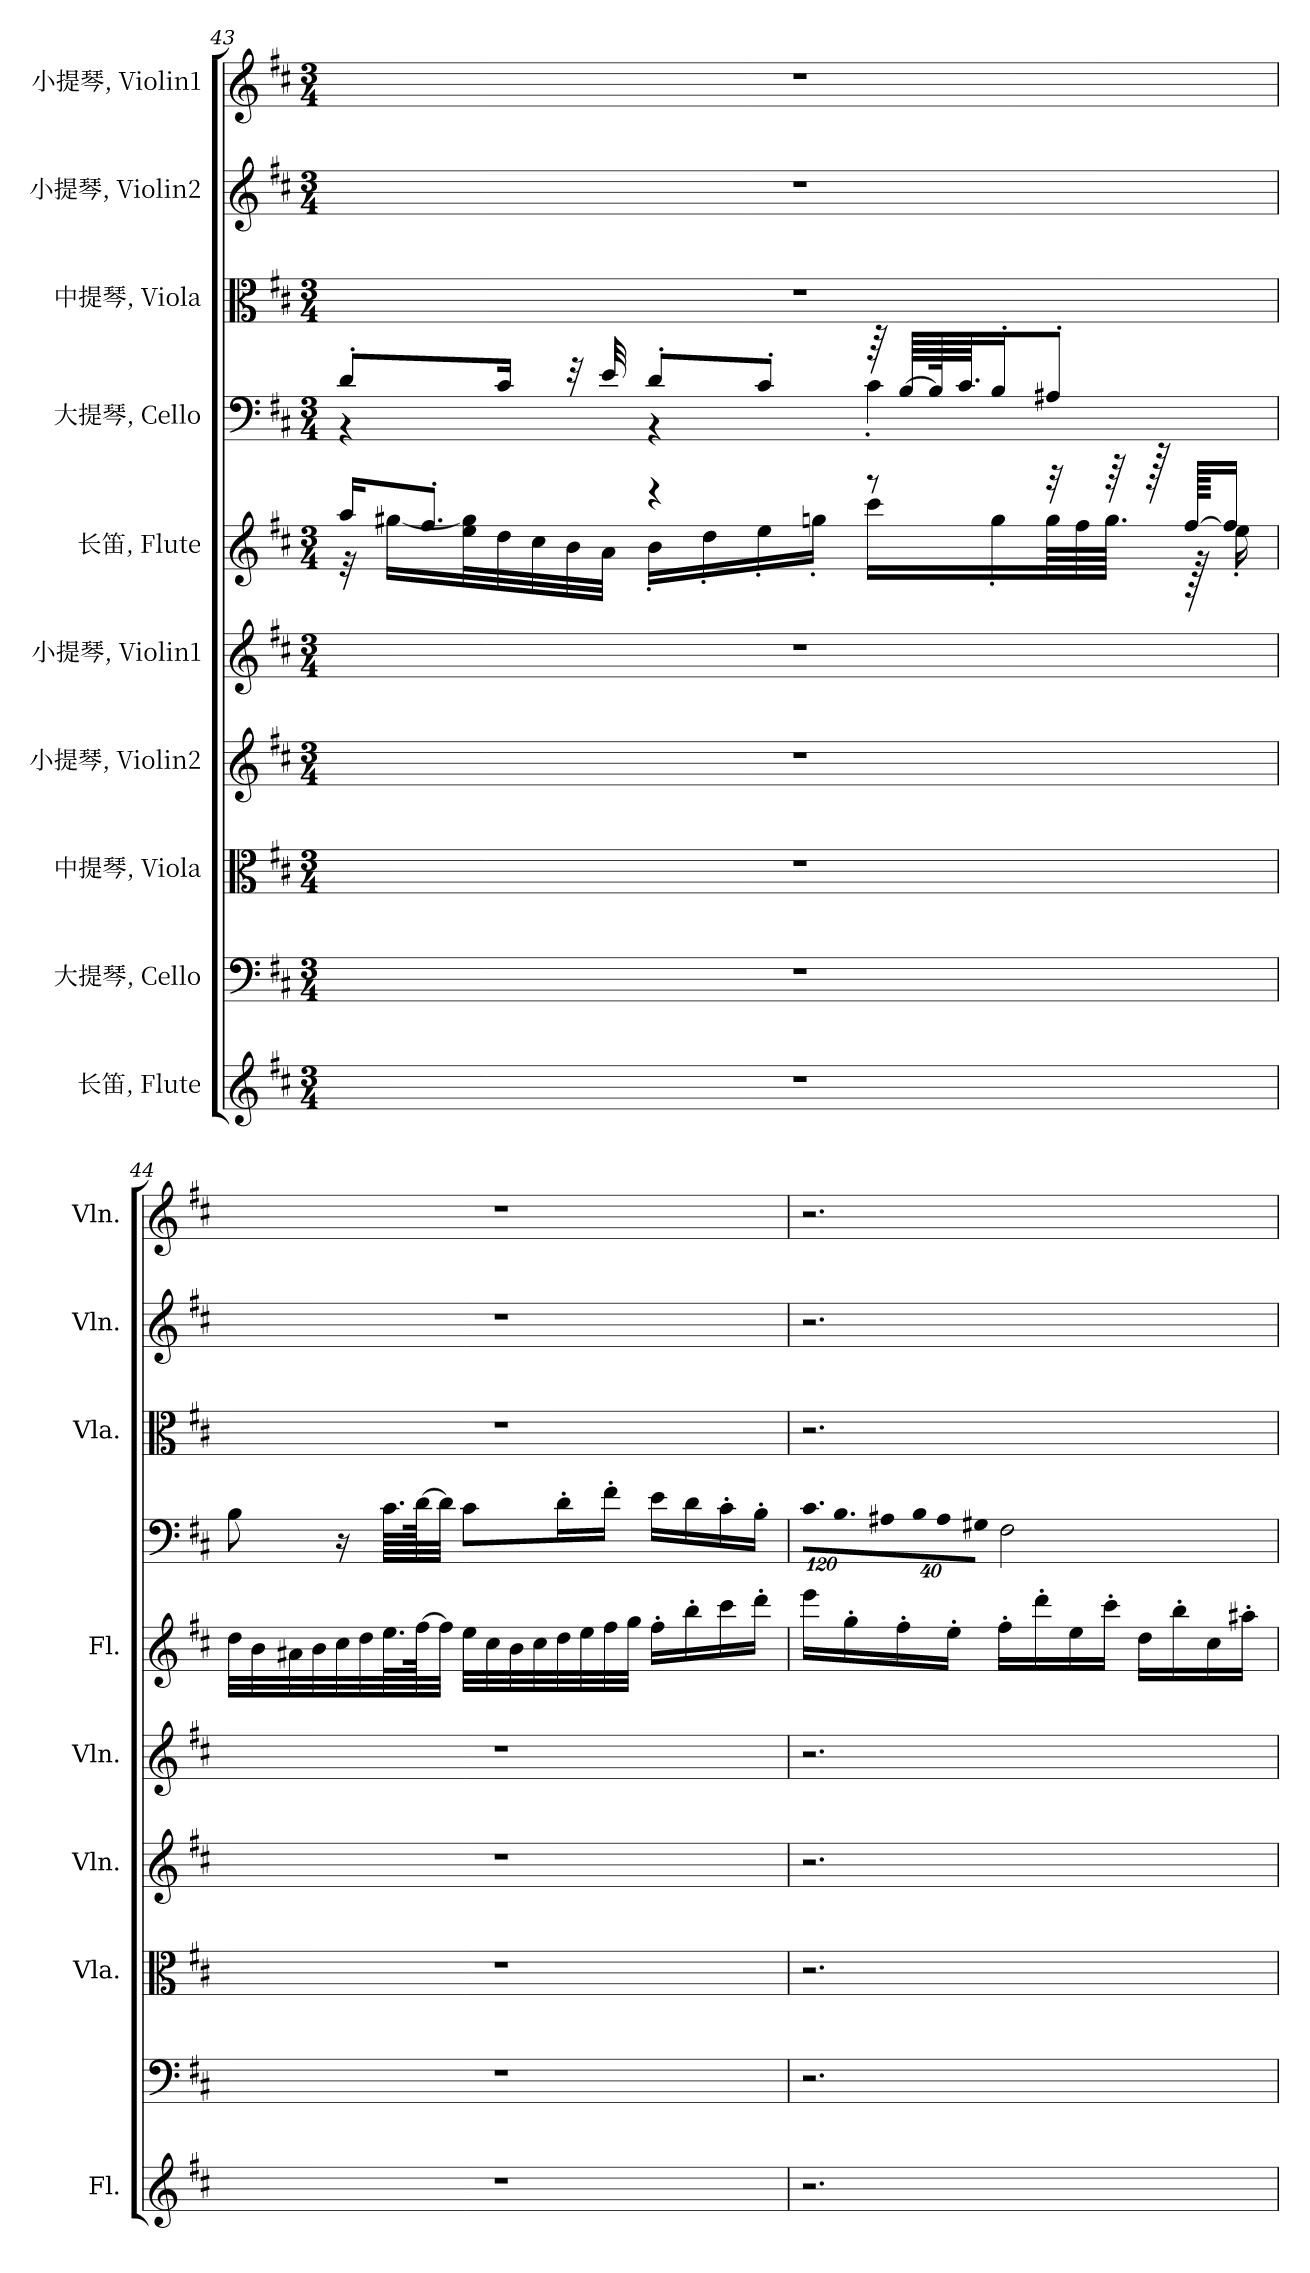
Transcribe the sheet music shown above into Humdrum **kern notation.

**kern	**kern	**kern	**kern	**kern	**kern	**kern	**kern	**kern	**kern
*part10	*part9	*part8	*part7	*part6	*part5	*part4	*part3	*part2	*part1
*staff10	*staff9	*staff8	*staff7	*staff6	*staff5	*staff4	*staff3	*staff2	*staff1
*I"长笛, Flute	*I"大提琴, Cello	*I"中提琴, Viola	*I"小提琴, Violin2	*I"小提琴, Violin1	*I"长笛, Flute	*I"大提琴, Cello	*I"中提琴, Viola	*I"小提琴, Violin2	*I"小提琴, Violin1
*I'Fl.	*	*I'Vla.	*I'Vln.	*I'Vln.	*I'Fl.	*	*I'Vla.	*I'Vln.	*I'Vln.
!!LO:PB:g=z
*clefG2	*clefF4	*clefC3	*clefG2	*clefG2	*clefG2	*clefF4	*clefC3	*clefG2	*clefG2
*k[f#c#]	*k[f#c#]	*k[f#c#]	*k[f#c#]	*k[f#c#]	*k[f#c#]	*k[f#c#]	*k[f#c#]	*k[f#c#]	*k[f#c#]
*M3/4	*M3/4	*M3/4	*M3/4	*M3/4	*M3/4	*M3/4	*M3/4	*M3/4	*M3/4
=43	=43	=43	=43	=43	=43	=43	=43	=43	=43
*	*	*	*	*	*^	*^	*	*	*
2.r	2.r	2.r	2.r	2.r	16aa/KL	32r	8d'/L	4r	2.r	2.r	2.r
.	.	.	.	.	.	[16gg#X\LL	.	.	.	.	.
.	.	.	.	.	8.ff#'/J	.	.	.	.	.	.
.	.	.	.	.	.	32ee\ 32gg#\]L	.	.	.	.	.
.	.	.	.	.	.	32dd\	16c#/Jk	.	.	.	.
.	.	.	.	.	.	32cc#\	.	.	.	.	.
.	.	.	.	.	.	32b\	32r	.	.	.	.
.	.	.	.	.	.	32a\JJJ	32e/	.	.	.	.
.	.	.	.	.	4r	16b'\LL	8d'/L	4r	.	.	.
.	.	.	.	.	.	16dd'\	.	.	.	.	.
.	.	.	.	.	.	16ee'\	8c#'/J	.	.	.	.
.	.	.	.	.	.	16ggn'\JJ	.	.	.	.	.
.	.	.	.	.	8r	16ccc#\LL	64r	4c#'\	.	.	.
.	.	.	.	.	.	.	[64B/LLLL	.	.	.	.
.	.	.	.	.	.	.	128B/K]	.	.	.	.
.	.	.	.	.	.	.	64.c#/JJ	.	.	.	.
.	.	.	.	.	.	16gg'\	16B'/J	.	.	.	.
.	.	.	.	.	32r	64gg\LL	8A#X'/J	.	.	.	.
.	.	.	.	.	.	64ff#\	.	.	.	.	.
.	.	.	.	.	64r	64.gg\JJJJ	.	.	.	.	.
.	.	.	.	.	128r	.	.	.	.	.	.
.	.	.	.	.	[128ff#/KKKLL	128r	.	.	.	.	.
.	.	.	.	.	16ff#/JJ]	16ee'\	.	.	.	.	.
*	*	*	*	*	*v	*v	*	*	*	*	*
*	*	*	*	*	*	*v	*v	*	*	*
!!LO:PB:g=z
=44	=44	=44	=44	=44	=44	=44	=44	=44	=44
2.r	2.r	2.r	2.r	2.r	32dd\LLL	8B\	2.r	2.r	2.r
.	.	.	.	.	32b\	.	.	.	.
.	.	.	.	.	32a#X\	.	.	.	.
.	.	.	.	.	32b\	.	.	.	.
.	.	.	.	.	32cc#\	16r	.	.	.
.	.	.	.	.	32dd\	.	.	.	.
.	.	.	.	.	64.ee\L	64.c#\LLLL	.	.	.
.	.	.	.	.	[128ff#\JK	[128d\JK	.	.	.
.	.	.	.	.	32ff#\JJJ]	32d\JJJ]	.	.	.
.	.	.	.	.	32ee\LLL	8c#\L	.	.	.
.	.	.	.	.	32cc#\	.	.	.	.
.	.	.	.	.	32b\	.	.	.	.
.	.	.	.	.	32cc#\	.	.	.	.
.	.	.	.	.	32dd\	16d'\L	.	.	.
.	.	.	.	.	32ee\	.	.	.	.
.	.	.	.	.	32ff#\	16f#'\JJ	.	.	.
.	.	.	.	.	32gg\JJJ	.	.	.	.
.	.	.	.	.	16ff#'\LL	16e\LL	.	.	.
.	.	.	.	.	16bb'\	16d\	.	.	.
.	.	.	.	.	16ccc#\	16c#'\	.	.	.
.	.	.	.	.	16ddd'\JJ	16B'\JJ	.	.	.
=45	=45	=45	=45	=45	=45	=45	=45	=45	=45
*	*	*	*	*	*	*Xbrackettup	*	*	*
!	!	!	!	!	!	!LO:N:vis=32.	!	!	!
2.r	2.r	2.r	2.r	2.r	16eee\LL	1920%103c#\LLL	2.r	2.r	2.r
!	!	!	!	!	!	!LO:N:vis=32.	!	!	!
.	.	.	.	.	.	1920%103B\	.	.	.
.	.	.	.	.	16gg'\	.	.	.	.
!	!	!	!	!	!	!LO:N:vis=32	!	!	!
.	.	.	.	.	.	640%23A#X\	.	.	.
.	.	.	.	.	16ff#'\	.	.	.	.
!	!	!	!	!	!	!LO:N:vis=32	!	!	!
.	.	.	.	.	.	640%23B\	.	.	.
!	!	!	!	!	!	!LO:N:vis=32	!	!	!
.	.	.	.	.	.	640%23A#\	.	.	.
.	.	.	.	.	16ee'\JJ	.	.	.	.
!	!	!	!	!	!	!LO:N:vis=32	!	!	!
.	.	.	.	.	.	640%23G#X\JJJ	.	.	.
.	.	.	.	.	16ff#'\LL	.	.	.	.
.	.	.	.	.	.	2F#\	.	.	.
.	.	.	.	.	16ddd'\	.	.	.	.
.	.	.	.	.	16ee\	.	.	.	.
.	.	.	.	.	16ccc#'\JJ	.	.	.	.
.	.	.	.	.	16dd\LL	.	.	.	.
.	.	.	.	.	16bb'\	.	.	.	.
.	.	.	.	.	16cc#\	.	.	.	.
.	.	.	.	.	16aa#X'\JJ	.	.	.	.
960ryy	960ryy	960ryy	960ryy	960ryy	960ryy	.	960ryy	960ryy	960ryy
=	=	=	=	=	=	=	=	=	=
*-	*-	*-	*-	*-	*-	*-	*-	*-	*-
